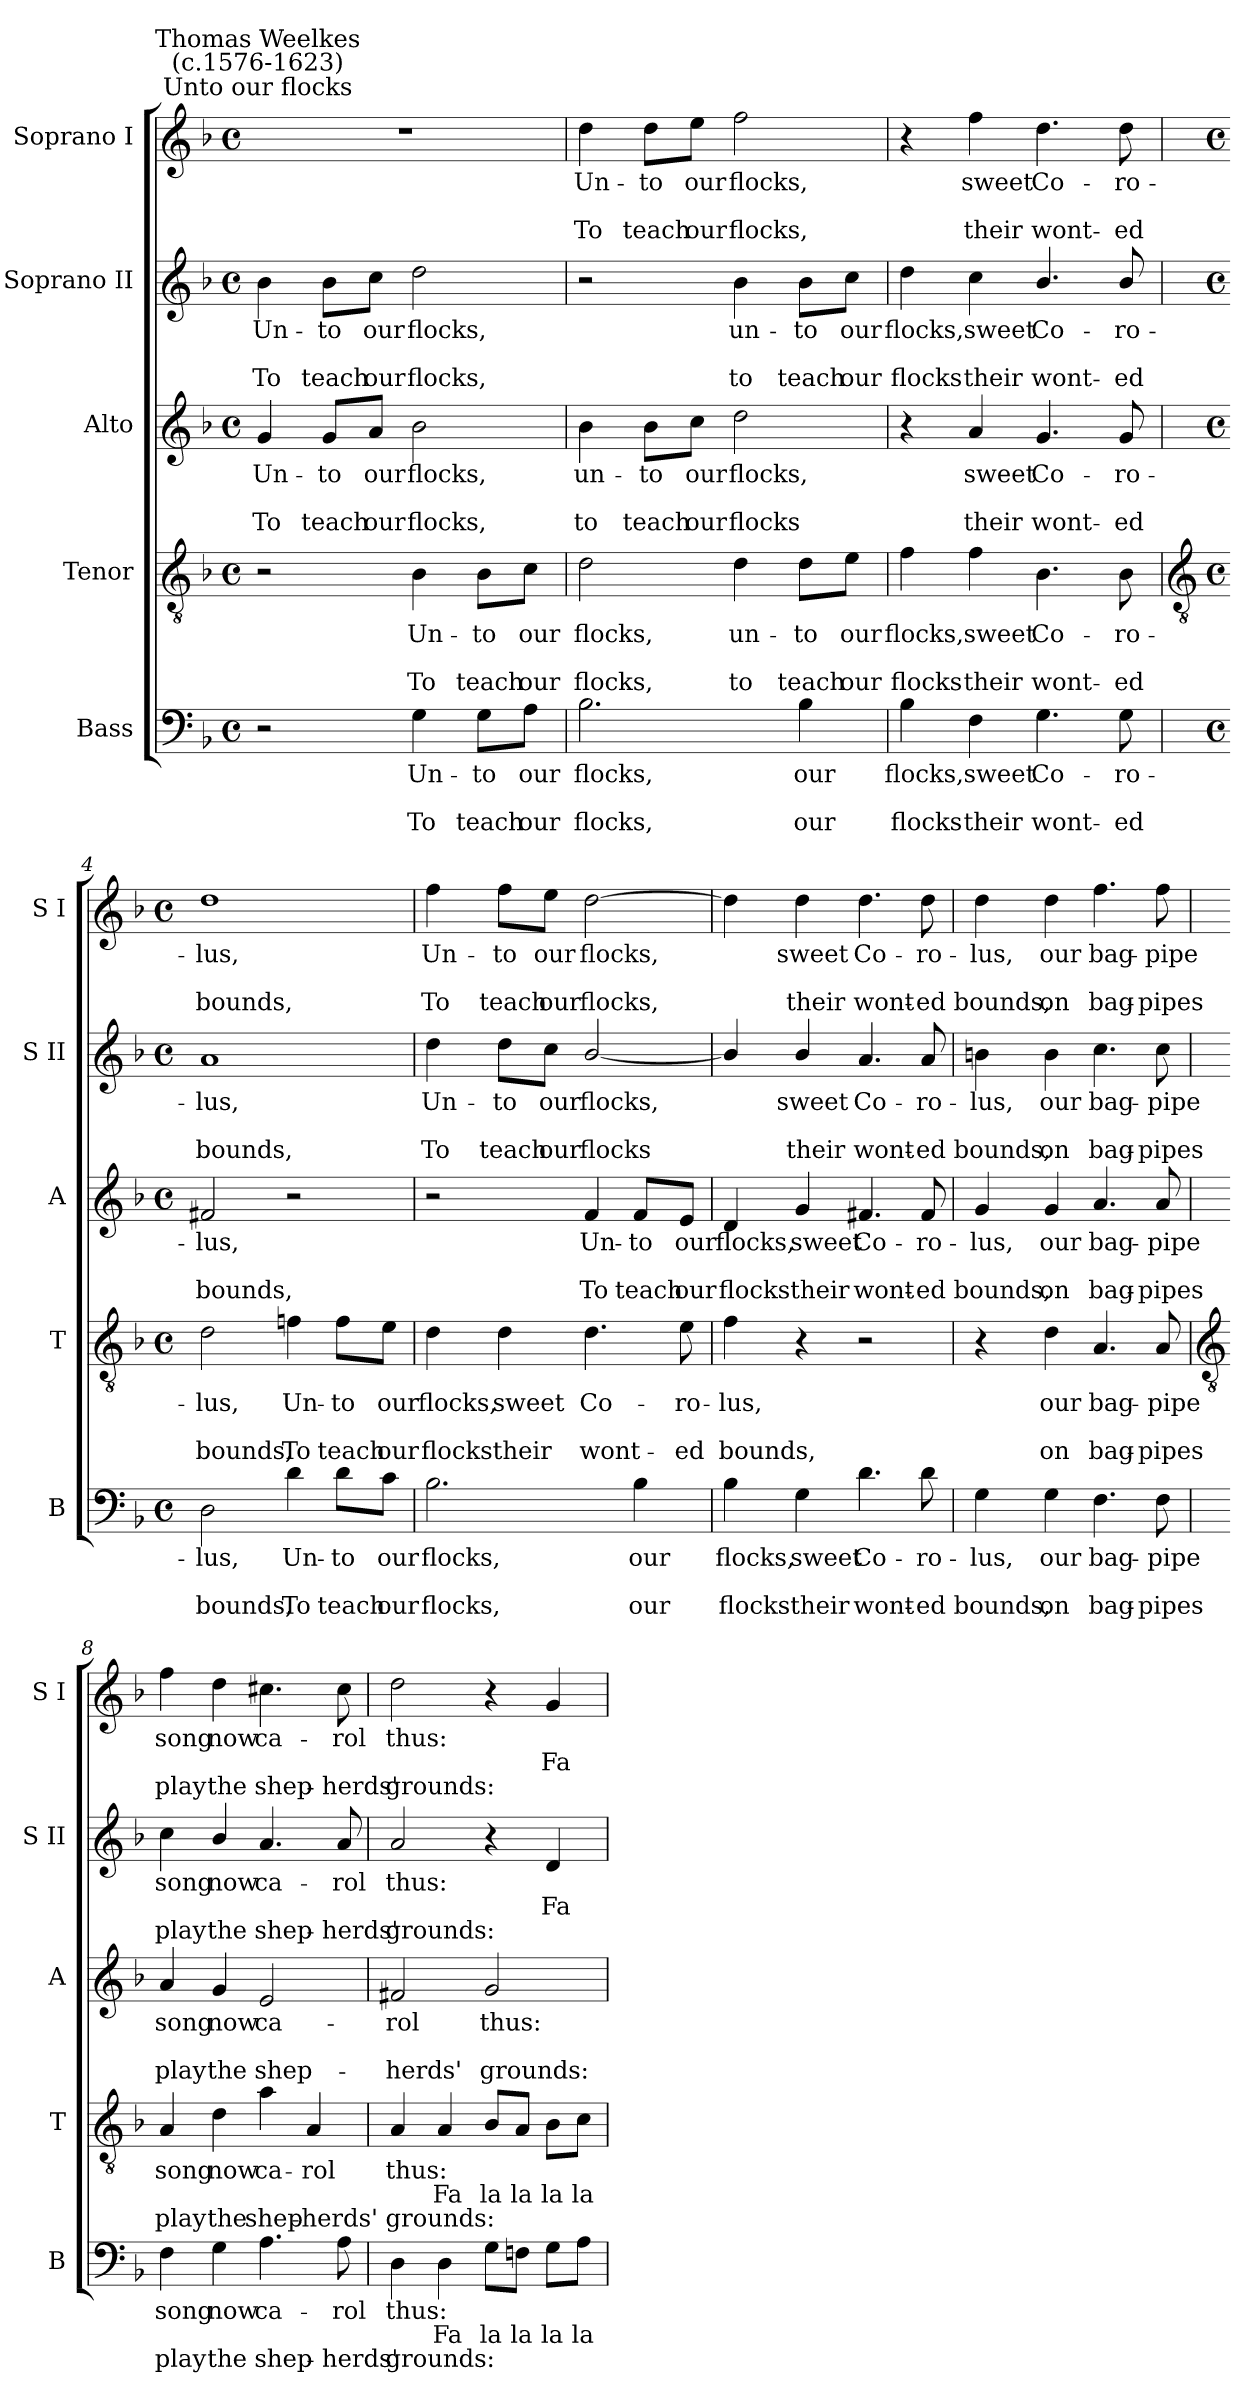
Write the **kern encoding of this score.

**kern	**text	**text	**text	**kern	**text	**text	**text	**kern	**text	**text	**text	**kern	**text	**text	**text	**kern	**text	**text	**text
*part5	*part5	*part5	*part5	*part4	*part4	*part4	*part4	*part3	*part3	*part3	*part3	*part2	*part2	*part2	*part2	*part1	*part1	*part1	*part1
*staff5	*staff5	*staff5	*staff5	*staff4	*staff4	*staff4	*staff4	*staff3	*staff3	*staff3	*staff3	*staff2	*staff2	*staff2	*staff2	*staff1	*staff1	*staff1	*staff1
*I"Bass	*	*	*	*I"Tenor	*	*	*	*I"Alto	*	*	*	*I"Soprano II	*	*	*	*I"Soprano I	*	*	*
*I'B	*	*	*	*I'T	*	*	*	*I'A	*	*	*	*I'S II	*	*	*	*I'S I	*	*	*
*clefF4	*	*	*	*clefGv2	*	*	*	*clefG2	*	*	*	*clefG2	*	*	*	*clefG2	*	*	*
*k[b-]	*	*	*	*k[b-]	*	*	*	*k[b-]	*	*	*	*k[b-]	*	*	*	*k[b-]	*	*	*
*F:	*	*	*	*F:	*	*	*	*F:	*	*	*	*F:	*	*	*	*F:	*	*	*
*M4/4	*	*	*	*M4/4	*	*	*	*M4/4	*	*	*	*M4/4	*	*	*	*M4/4	*	*	*
*met(c)	*	*	*	*met(c)	*	*	*	*met(c)	*	*	*	*met(c)	*	*	*	*met(c)	*	*	*
=1	=1	=1	=1	=1	=1	=1	=1	=1	=1	=1	=1	=1	=1	=1	=1	=1	=1	=1	=1
!	!	!	!	!	!	!	!	!	!	!	!	!	!	!	!	!LO:TX:a:cj:t=Unto our flocks	!	!	!
!	!	!	!	!	!	!	!	!	!	!	!	!	!	!	!	!LO:TX:a:cj:t=Thomas Weelkes\n(c.1576-1623)	!	!	!
!	!	!	!	!	!	!	!	!	!LO:LY:b	!	!LO:LY:b	!	!LO:LY:b	!	!LO:LY:b	!	!	!	!
2r	.	.	.	2r	.	.	.	4g	Un-	.	-To	4b-	Un-	.	-To	1r	.	.	.
!	!	!	!	!	!	!	!	!	!LO:LY:b	!	!LO:LY:b	!	!LO:LY:b	!	!LO:LY:b	!	!	!	!
.	.	.	.	.	.	.	.	8g/L	to	.	teach	8b-\L	to	.	teach	.	.	.	.
!	!	!	!	!	!	!	!	!	!LO:LY:b	!	!LO:LY:b	!	!LO:LY:b	!	!LO:LY:b	!	!	!	!
.	.	.	.	.	.	.	.	8a/J	our	.	our	8cc\J	our	.	our	.	.	.	.
!	!LO:LY:b	!	!LO:LY:b	!	!LO:LY:b	!	!LO:LY:b	!	!LO:LY:b	!	!LO:LY:b	!	!LO:LY:b	!	!LO:LY:b	!	!	!	!
4G	Un-	.	-To	4B-	Un-	.	-To	2b-	flocks,	.	flocks,	2dd	flocks,	.	flocks,	.	.	.	.
!	!LO:LY:b	!	!LO:LY:b	!	!LO:LY:b	!	!LO:LY:b	!	!	!	!	!	!	!	!	!	!	!	!
8G\L	to	.	teach	8B-\L	to	.	teach	.	.	.	.	.	.	.	.	.	.	.	.
!	!LO:LY:b	!	!LO:LY:b	!	!LO:LY:b	!	!LO:LY:b	!	!	!	!	!	!	!	!	!	!	!	!
8A\J	our	.	our	8c\J	our	.	our	.	.	.	.	.	.	.	.	.	.	.	.
=2	=2	=2	=2	=2	=2	=2	=2	=2	=2	=2	=2	=2	=2	=2	=2	=2	=2	=2	=2
!	!LO:LY:b	!	!LO:LY:b	!	!LO:LY:b	!	!LO:LY:b	!	!LO:LY:b	!	!LO:LY:b	!	!	!	!	!	!LO:LY:b	!	!LO:LY:b
2.B-	flocks,	.	flocks,	2d	flocks,	.	flocks,	4b-	un-	.	-to	2r	.	.	.	4dd	Un-	.	-To
!	!	!	!	!	!	!	!	!	!LO:LY:b	!	!LO:LY:b	!	!	!	!	!	!LO:LY:b	!	!LO:LY:b
.	.	.	.	.	.	.	.	8b-\L	to	.	teach	.	.	.	.	8dd\L	to	.	teach
!	!	!	!	!	!	!	!	!	!LO:LY:b	!	!LO:LY:b	!	!	!	!	!	!LO:LY:b	!	!LO:LY:b
.	.	.	.	.	.	.	.	8cc\J	our	.	our	.	.	.	.	8ee\J	our	.	our
!	!	!	!	!	!LO:LY:b	!	!LO:LY:b	!	!LO:LY:b	!	!LO:LY:b	!	!LO:LY:b	!	!LO:LY:b	!	!LO:LY:b	!	!LO:LY:b
.	.	.	.	4d	un-	.	-to	2dd	flocks,	.	flocks	4b-	un-	.	-to	2ff	flocks,	.	flocks,
!	!LO:LY:b	!	!LO:LY:b	!	!LO:LY:b	!	!LO:LY:b	!	!	!	!	!	!LO:LY:b	!	!LO:LY:b	!	!	!	!
4B-	our	.	our	8d\L	to	.	teach	.	.	.	.	8b-\L	to	.	teach	.	.	.	.
!	!	!	!	!	!LO:LY:b	!	!LO:LY:b	!	!	!	!	!	!LO:LY:b	!	!LO:LY:b	!	!	!	!
.	.	.	.	8e\J	our	.	our	.	.	.	.	8cc\J	our	.	our	.	.	.	.
=3	=3	=3	=3	=3	=3	=3	=3	=3	=3	=3	=3	=3	=3	=3	=3	=3	=3	=3	=3
!	!LO:LY:b	!	!LO:LY:b	!	!LO:LY:b	!	!LO:LY:b	!	!	!	!	!	!LO:LY:b	!	!LO:LY:b	!	!	!	!
4B-	flocks,	.	flocks	4f	flocks,	.	flocks	4r	.	.	.	4dd	flocks,	.	flocks	4r	.	.	.
!	!LO:LY:b	!	!LO:LY:b	!	!LO:LY:b	!	!LO:LY:b	!	!LO:LY:b	!	!LO:LY:b	!	!LO:LY:b	!	!LO:LY:b	!	!LO:LY:b	!	!LO:LY:b
4F	sweet	.	their	4f	sweet	.	their	4a	sweet	.	their	4cc	sweet	.	their	4ff	sweet	.	their
!	!LO:LY:b	!	!LO:LY:b	!	!LO:LY:b	!	!LO:LY:b	!	!LO:LY:b	!	!LO:LY:b	!	!LO:LY:b	!	!LO:LY:b	!	!LO:LY:b	!	!LO:LY:b
4.G	Co-	.	-wont-	4.B-	Co-	.	-wont-	4.g	Co-	.	-wont-	4.b-/	Co-	.	-wont-	4.dd	Co-	.	-wont-
!	!LO:LY:b	!	!LO:LY:b	!	!LO:LY:b	!	!LO:LY:b	!	!LO:LY:b	!	!LO:LY:b	!	!LO:LY:b	!	!LO:LY:b	!	!LO:LY:b	!	!LO:LY:b
8G	-ro-	.	-ed	8B-	-ro-	.	-ed	8g	-ro-	.	-ed	8b-/	-ro-	.	-ed	8dd	-ro-	.	-ed
!!LO:LB:g=z
=4	=4	=4	=4	=4	=4	=4	=4	=4	=4	=4	=4	=4	=4	=4	=4	=4	=4	=4	=4
*	*	*	*	*clefGv2	*	*	*	*	*	*	*	*	*	*	*	*	*	*	*
*M4/4	*	*	*	*M4/4	*	*	*	*M4/4	*	*	*	*M4/4	*	*	*	*M4/4	*	*	*
*met(c)	*	*	*	*met(c)	*	*	*	*met(c)	*	*	*	*met(c)	*	*	*	*met(c)	*	*	*
!	!LO:LY:b	!	!LO:LY:b	!	!LO:LY:b	!	!LO:LY:b	!	!LO:LY:b	!	!LO:LY:b	!	!LO:LY:b	!	!LO:LY:b	!	!LO:LY:b	!	!LO:LY:b
2D	lus,	.	bounds,	2d	lus,	.	bounds,	2f#X	lus,	.	bounds,	1a	lus,	.	bounds,	1dd	lus,	.	bounds,
!	!LO:LY:b	!	!LO:LY:b	!	!LO:LY:b	!	!LO:LY:b	!	!	!	!	!	!	!	!	!	!	!	!
4d	Un-	.	-To	4fn	Un-	.	-To	2r	.	.	.	.	.	.	.	.	.	.	.
!	!LO:LY:b	!	!LO:LY:b	!	!LO:LY:b	!	!LO:LY:b	!	!	!	!	!	!	!	!	!	!	!	!
8d\L	to	.	teach	8f\L	to	.	teach	.	.	.	.	.	.	.	.	.	.	.	.
!	!LO:LY:b	!	!LO:LY:b	!	!LO:LY:b	!	!LO:LY:b	!	!	!	!	!	!	!	!	!	!	!	!
8c\J	our	.	our	8e\J	our	.	our	.	.	.	.	.	.	.	.	.	.	.	.
=5	=5	=5	=5	=5	=5	=5	=5	=5	=5	=5	=5	=5	=5	=5	=5	=5	=5	=5	=5
!	!LO:LY:b	!	!LO:LY:b	!	!LO:LY:b	!	!LO:LY:b	!	!	!	!	!	!LO:LY:b	!	!LO:LY:b	!	!LO:LY:b	!	!LO:LY:b
2.B-	flocks,	.	flocks,	4d	flocks,	.	flocks	2r	.	.	.	4dd	Un-	.	-To	4ff	Un-	.	-To
!	!	!	!	!	!LO:LY:b	!	!LO:LY:b	!	!	!	!	!	!LO:LY:b	!	!LO:LY:b	!	!LO:LY:b	!	!LO:LY:b
.	.	.	.	4d	sweet	.	their	.	.	.	.	8dd\L	to	.	teach	8ff\L	to	.	teach
!	!	!	!	!	!	!	!	!	!	!	!	!	!LO:LY:b	!	!LO:LY:b	!	!LO:LY:b	!	!LO:LY:b
.	.	.	.	.	.	.	.	.	.	.	.	8cc\J	our	.	our	8ee\J	our	.	our
!	!	!	!	!	!LO:LY:b	!	!LO:LY:b	!	!LO:LY:b	!	!LO:LY:b	!	!LO:LY:b	!	!LO:LY:b	!	!LO:LY:b	!	!LO:LY:b
.	.	.	.	4.d	Co-	.	-wont-	4f	Un-	.	-To	[2b-/	flocks,	.	flocks	[2dd	flocks,	.	flocks,
!	!LO:LY:b	!	!LO:LY:b	!	!	!	!	!	!LO:LY:b	!	!LO:LY:b	!	!	!	!	!	!	!	!
4B-	our	.	our	.	.	.	.	8f/L	to	.	teach	.	.	.	.	.	.	.	.
!	!	!	!	!	!LO:LY:b	!	!LO:LY:b	!	!LO:LY:b	!	!LO:LY:b	!	!	!	!	!	!	!	!
.	.	.	.	8e	-ro-	.	-ed	8e/J	our	.	our	.	.	.	.	.	.	.	.
=6	=6	=6	=6	=6	=6	=6	=6	=6	=6	=6	=6	=6	=6	=6	=6	=6	=6	=6	=6
!	!LO:LY:b	!	!LO:LY:b	!	!LO:LY:b	!	!LO:LY:b	!	!LO:LY:b	!	!LO:LY:b	!	!	!	!	!	!	!	!
4B-	flocks,	.	flocks	4f	lus,	.	bounds,	4d	flocks,	.	flocks	4b-/]	.	.	.	4dd]	.	.	.
!	!LO:LY:b	!	!LO:LY:b	!	!	!	!	!	!LO:LY:b	!	!LO:LY:b	!	!LO:LY:b	!	!LO:LY:b	!	!LO:LY:b	!	!LO:LY:b
4G	sweet	.	their	4r	.	.	.	4g	sweet	.	their	4b-/	sweet	.	their	4dd	sweet	.	their
!	!LO:LY:b	!	!LO:LY:b	!	!	!	!	!	!LO:LY:b	!	!LO:LY:b	!	!LO:LY:b	!	!LO:LY:b	!	!LO:LY:b	!	!LO:LY:b
4.d	Co-	.	-wont-	2r	.	.	.	4.f#X	Co-	.	-wont-	4.a	Co-	.	-wont-	4.dd	Co-	.	-wont-
!	!LO:LY:b	!	!LO:LY:b	!	!	!	!	!	!LO:LY:b	!	!LO:LY:b	!	!LO:LY:b	!	!LO:LY:b	!	!LO:LY:b	!	!LO:LY:b
8d	-ro-	.	-ed	.	.	.	.	8f#	-ro-	.	-ed	8a	-ro-	.	-ed	8dd	-ro-	.	-ed
=7	=7	=7	=7	=7	=7	=7	=7	=7	=7	=7	=7	=7	=7	=7	=7	=7	=7	=7	=7
!	!LO:LY:b	!	!LO:LY:b	!	!	!	!	!	!LO:LY:b	!	!LO:LY:b	!	!LO:LY:b	!	!LO:LY:b	!	!LO:LY:b	!	!LO:LY:b
4G	lus,	.	bounds,	4r	.	.	.	4g	lus,	.	bounds,	4bn	lus,	.	bounds,	4dd	lus,	.	bounds,
!	!LO:LY:b	!	!LO:LY:b	!	!LO:LY:b	!	!LO:LY:b	!	!LO:LY:b	!	!LO:LY:b	!	!LO:LY:b	!	!LO:LY:b	!	!LO:LY:b	!	!LO:LY:b
4G	our	.	on	4d	our	.	on	4g	our	.	on	4b	our	.	on	4dd	our	.	on
!	!LO:LY:b	!	!LO:LY:b	!	!LO:LY:b	!	!LO:LY:b	!	!LO:LY:b	!	!LO:LY:b	!	!LO:LY:b	!	!LO:LY:b	!	!LO:LY:b	!	!LO:LY:b
4.F	bag-	.	-bag-	4.A	bag-	.	-bag-	4.a	bag-	.	-bag-	4.cc	bag-	.	-bag-	4.ff	bag-	.	-bag-
!	!LO:LY:b	!	!LO:LY:b	!	!LO:LY:b	!	!LO:LY:b	!	!LO:LY:b	!	!LO:LY:b	!	!LO:LY:b	!	!LO:LY:b	!	!LO:LY:b	!	!LO:LY:b
8F	-pipe	.	pipes	8A	-pipe	.	pipes	8a	-pipe	.	pipes	8cc	-pipe	.	pipes	8ff	-pipe	.	pipes
!!LO:LB:g=z
=8	=8	=8	=8	=8	=8	=8	=8	=8	=8	=8	=8	=8	=8	=8	=8	=8	=8	=8	=8
*	*	*	*	*clefGv2	*	*	*	*	*	*	*	*	*	*	*	*	*	*	*
!	!LO:LY:b	!	!LO:LY:b	!	!LO:LY:b	!	!LO:LY:b	!	!LO:LY:b	!	!LO:LY:b	!	!LO:LY:b	!	!LO:LY:b	!	!LO:LY:b	!	!LO:LY:b
4F	song	.	play	4A	song	.	play	4a	song	.	play	4cc	song	.	play	4ff	song	.	play
!	!LO:LY:b	!	!LO:LY:b	!	!LO:LY:b	!	!LO:LY:b	!	!LO:LY:b	!	!LO:LY:b	!	!LO:LY:b	!	!LO:LY:b	!	!LO:LY:b	!	!LO:LY:b
4G	now	.	the	4d	now	.	the	4g	now	.	the	4b-/	now	.	the	4dd	now	.	the
!	!LO:LY:b	!	!LO:LY:b	!	!LO:LY:b	!	!LO:LY:b	!	!LO:LY:b	!	!LO:LY:b	!	!LO:LY:b	!	!LO:LY:b	!	!LO:LY:b	!	!LO:LY:b
4.A	ca-	.	-shep-	4a	ca-	.	-shep-	2e	ca-	.	-shep-	4.a	ca-	.	-shep-	4.cc#X	ca-	.	-shep-
!	!	!	!	!	!LO:LY:b	!	!LO:LY:b	!	!	!	!	!	!	!	!	!	!	!	!
.	.	.	.	4A	-rol	.	herds'	.	.	.	.	.	.	.	.	.	.	.	.
!	!LO:LY:b	!	!LO:LY:b	!	!	!	!	!	!	!	!	!	!LO:LY:b	!	!LO:LY:b	!	!LO:LY:b	!	!LO:LY:b
8A	-rol	.	herds'	.	.	.	.	.	.	.	.	8a	-rol	.	herds'	8cc#	-rol	.	herds'
=9	=9	=9	=9	=9	=9	=9	=9	=9	=9	=9	=9	=9	=9	=9	=9	=9	=9	=9	=9
!	!LO:LY:b	!	!LO:LY:b	!	!LO:LY:b	!	!LO:LY:b	!	!LO:LY:b	!	!LO:LY:b	!	!LO:LY:b	!	!LO:LY:b	!	!LO:LY:b	!	!LO:LY:b
4D	thus:	.	grounds:	4A	thus:	.	grounds:	2f#X	-rol	.	herds'	2a	thus:	.	grounds:	2dd	thus:	.	grounds:
!	!	!LO:LY:b	!	!	!	!LO:LY:b	!	!	!	!	!	!	!	!	!	!	!	!	!
4D	.	Fa	.	4A	.	Fa	.	.	.	.	.	.	.	.	.	.	.	.	.
!	!	!LO:LY:b	!	!	!	!LO:LY:b	!	!	!LO:LY:b	!	!LO:LY:b	!	!	!	!	!	!	!	!
8G\L	.	la	.	8B-/L	.	la	.	2g	thus:	.	grounds:	4r	.	.	.	4r	.	.	.
!	!	!LO:LY:b	!	!	!	!LO:LY:b	!	!	!	!	!	!	!	!	!	!	!	!	!
8Fn\J	.	la	.	8A/J	.	la	.	.	.	.	.	.	.	.	.	.	.	.	.
!	!	!LO:LY:b	!	!	!	!LO:LY:b	!	!	!	!	!	!	!	!LO:LY:b	!	!	!	!LO:LY:b	!
8G\L	.	la	.	8B-\L	.	la	.	.	.	.	.	4d	.	Fa	.	4g	.	Fa	.
!	!	!LO:LY:b	!	!	!	!LO:LY:b	!	!	!	!	!	!	!	!	!	!	!	!	!
8A\J	.	la	.	8c\J	.	la	.	.	.	.	.	.	.	.	.	.	.	.	.
=	=	=	=	=	=	=	=	=	=	=	=	=	=	=	=	=	=	=	=
*-	*-	*-	*-	*-	*-	*-	*-	*-	*-	*-	*-	*-	*-	*-	*-	*-	*-	*-	*-
